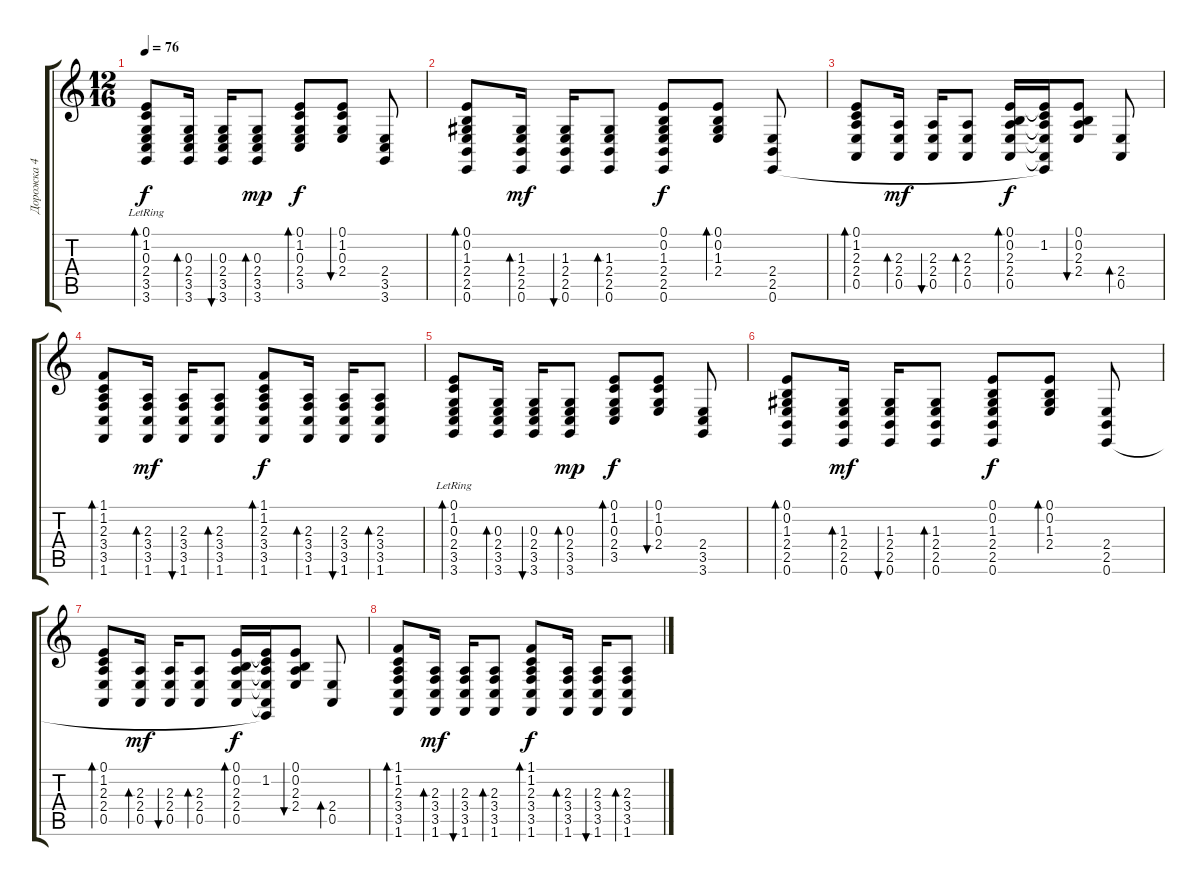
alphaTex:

\track ("Дорожка 4" "Дорожка 4") {instrument electricgrandpiano}
\staff {score tabs}
\tuning (E4 B3 G3 D3 A2 E2) {hide}
\ts (12 16)
\tempo 76
\clef g2
\ks c
(0.1 1.2 0.3 2.4{lr} 3.5{lr} 3.6{lr}).8{bd 120 dy f} (0.3 2.4 3.5 3.6).16{bd 480} (0.3 2.4 3.5 3.6).16{bu 480} (0.3 2.4 3.5 3.6).8{bd 60 dy mp} (0.1 1.2 0.3 2.4 3.5).8{bd 60 dy f} (0.1 1.2 0.3 2.4).8{bu 60} (2.4 3.5 3.6).8 |
(0.1 0.2 1.3 2.4 2.5 0.6).8{bd 60} (1.3 2.4 2.5 0.6).16{bd 480 dy mf} (1.3 2.4 2.5 0.6).16{bu 480} (1.3 2.4 2.5 0.6).8{bd 60} (0.1 0.2 1.3 2.4 2.5 0.6).8{dy f} (0.1 0.2 1.3 2.4).8{bd 60} (2.4 2.5 0.6).8 |
(0.1 1.2 2.3 2.4 0.5).8{bd 60} (2.3 2.4 0.5).16{bd 480 dy mf} (2.3 2.4 0.5).16{bu 480} (2.3 2.4 0.5).8{bd 60} (0.1 0.2 2.3 2.4 0.5).16{bd 60 dy f} (0.1{t} 1.2 2.3{t} 2.4{t} 0.5{t} 0.6{t}).16 (0.1 0.2 2.3 2.4).8{bu 60} (2.4 0.5).8{bd 60} |
(1.1 1.2 2.3 3.4 3.5 1.6).8{bd 60} (2.3 3.4 3.5 1.6).16{bd 480 dy mf} (2.3 3.4 3.5 1.6).16{bu 480} (2.3 3.4 3.5 1.6).8{bd 60} (1.1 1.2 2.3 3.4 3.5 1.6).8{bd 60 dy f} (2.3 3.4 3.5 1.6).16{bd 480} (2.3 3.4 3.5 1.6).16{bu 480} (2.3 3.4 3.5 1.6).8{bd 60} |
(0.1 1.2 0.3 2.4{lr} 3.5{lr} 3.6{lr}).8{bd 120} (0.3 2.4 3.5 3.6).16{bd 480} (0.3 2.4 3.5 3.6).16{bu 480} (0.3 2.4 3.5 3.6).8{bd 60 dy mp} (0.1 1.2 0.3 2.4 3.5).8{bd 60 dy f} (0.1 1.2 0.3 2.4).8{bu 60} (2.4 3.5 3.6).8 |
(0.1 0.2 1.3 2.4 2.5 0.6).8{bd 60} (1.3 2.4 2.5 0.6).16{bd 480 dy mf} (1.3 2.4 2.5 0.6).16{bu 480} (1.3 2.4 2.5 0.6).8{bd 60} (0.1 0.2 1.3 2.4 2.5 0.6).8{dy f} (0.1 0.2 1.3 2.4).8{bd 60} (2.4 2.5 0.6).8 |
(0.1 1.2 2.3 2.4 0.5).8{bd 60} (2.3 2.4 0.5).16{bd 480 dy mf} (2.3 2.4 0.5).16{bu 480} (2.3 2.4 0.5).8{bd 60} (0.1 0.2 2.3 2.4 0.5).16{bd 60 dy f} (0.1{t} 1.2 2.3{t} 2.4{t} 0.5{t} 0.6{t}).16 (0.1 0.2 2.3 2.4).8{bu 60} (2.4 0.5).8{bd 60} |
(1.1 1.2 2.3 3.4 3.5 1.6).8{bd 60} (2.3 3.4 3.5 1.6).16{bd 480 dy mf} (2.3 3.4 3.5 1.6).16{bu 480} (2.3 3.4 3.5 1.6).8{bd 60} (1.1 1.2 2.3 3.4 3.5 1.6).8{bd 60 dy f} (2.3 3.4 3.5 1.6).16{bd 480} (2.3 3.4 3.5 1.6).16{bu 480} (2.3 3.4 3.5 1.6).8{bd 60}
